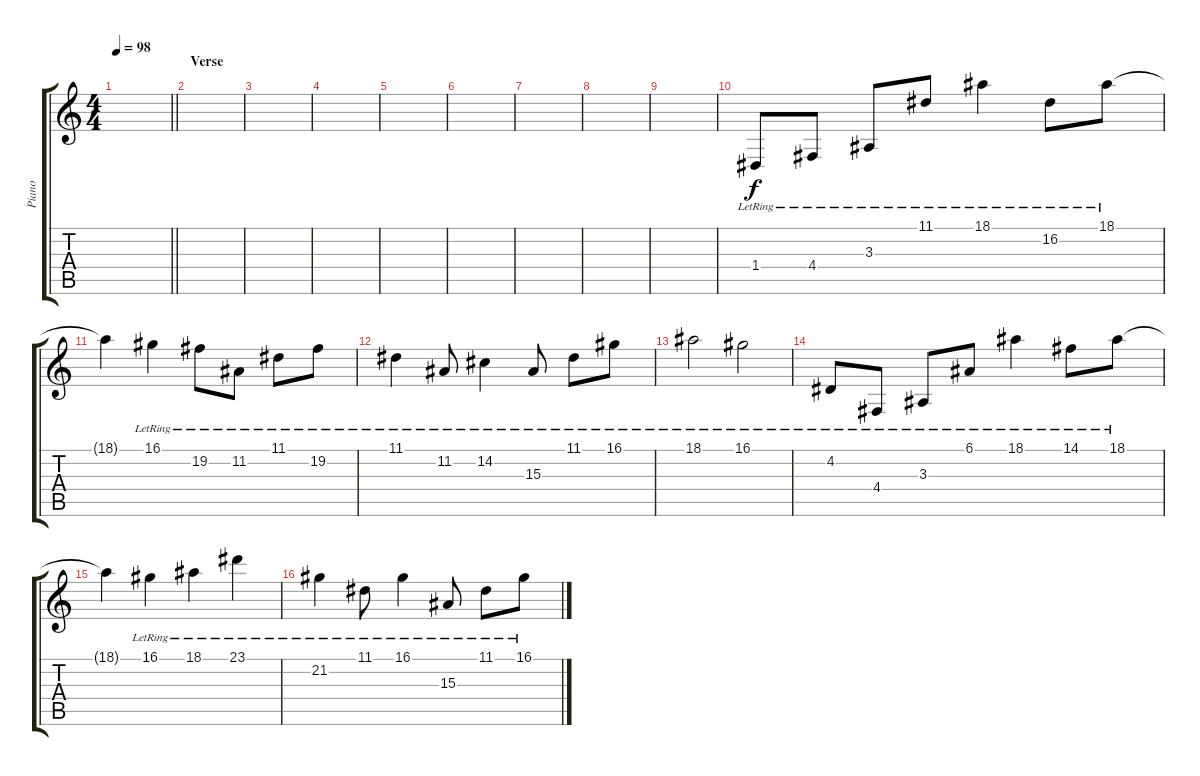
\track ("Piano" "Piano") {instrument electricgrandpiano}
\staff {score tabs}
\tuning (E4 B3 G3 D3 A2 E2) {hide}
\ts (4 4)
\tempo 98
\clef g2
\barLineRight lightlight
\ks c
|
\section ("" "Verse")
|
|
|
|
|
|
|
|
1.4{lr}.8 4.4{lr}.8 3.3{lr}.8 11.1{lr}.8 18.1{lr}.4 16.2{lr}.8 18.1{lr}.8 |
18.1{t}.4 16.1{lr}.4 19.2{lr}.8 11.2{lr}.8 11.1{lr}.8 19.2{lr}.8 |
11.1{lr}.4 11.2{lr}.8 14.2{lr}.4 15.3{lr}.8 11.1{lr}.8 16.1{lr}.8 |
18.1{lr}.2 16.1{lr}.2 |
4.2{lr}.8 4.4{lr}.8 3.3{lr}.8 6.1{lr}.8 18.1{lr}.4 14.1{lr}.8 18.1{lr}.8 |
18.1{t}.4 16.1{lr}.4 18.1{lr}.4 23.1{lr}.4 |
21.2{lr}.4 11.1{lr}.8 16.1{lr}.4 15.3{lr}.8 11.1{lr}.8 16.1{lr}.8
